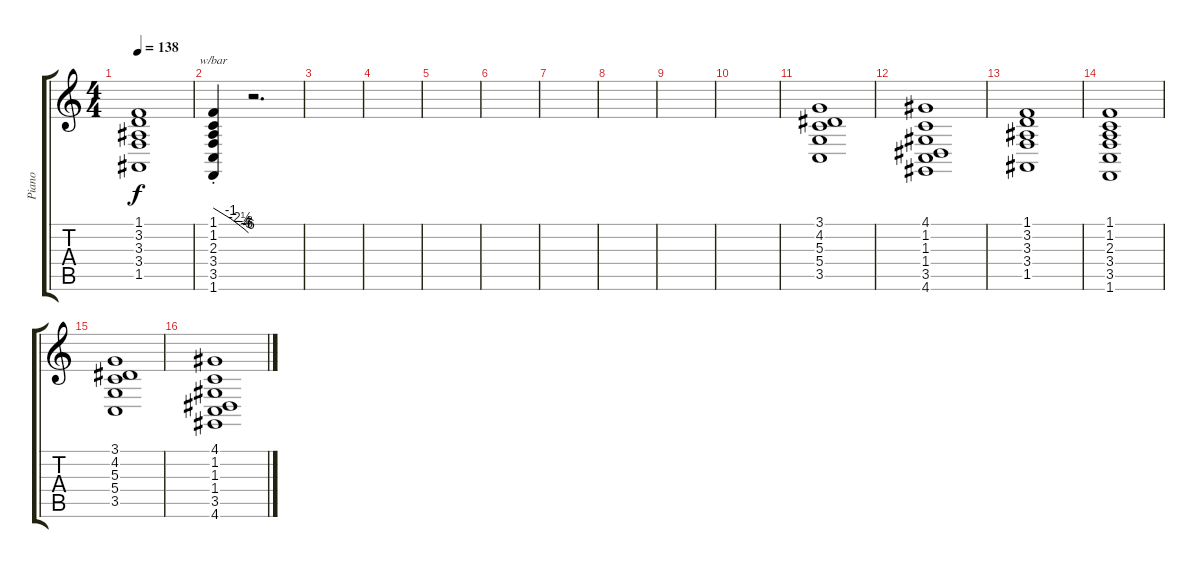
\track ("Piano" "Piano") {instrument brightacousticpiano}
\staff {score tabs}
\tuning (E4 B3 G3 D3 A2 E2) {hide}
\ts (4 4)
\tempo 138
\clef g2
\ks c
(1.1 3.2 3.3 3.4 1.5).1{dy f} |
(1.1{st} 1.2{st} 2.3{st} 3.4{st} 3.5{st} 1.6{st}).4{tbe (custom default 0 0 30 -4 46 -10 54 -16 57 -20 60 -24)} r.2{d} |
|
|
|
|
|
|
|
|
(3.1 4.2 5.3 5.4 3.5).1 |
(4.1 1.2 1.3 1.4 3.5 4.6).1 |
(1.1 3.2 3.3 3.4 1.5).1 |
(1.1 1.2 2.3 3.4 3.5 1.6).1 |
(3.1 4.2 5.3 5.4 3.5).1 |
(4.1 1.2 1.3 1.4 3.5 4.6).1
